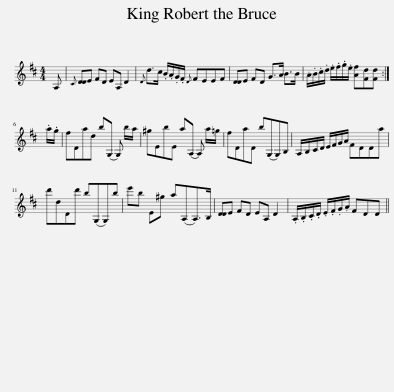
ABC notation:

X:1
L:1/8
M:4/4
I:linebreak $
K:D
V:1 treble
V:1
 A, |{C} [DD]E FD EA, D2 |{D} d>c .B/.A/.G/.F/{D} FEEF | [DD]E FD G>A B>B | .A/.B/.c/.d/ .e/.f/.g/.e/ [Af][Fd][Fd] :|$ %5
 .a/.g/ | fDad b(G, G,) b/a/ | ^gEbE a(A, A,) a/=g/ | fDaD b(G,G,)B, | A,/B,/C/D/ E/F/G/A/ FDDa |$ %10
 d'dDd' b(G,G,)b | e'b E^g a(A,A,>)B, | [DD]E FD EA, D2 | .A,/.B,/.C/.D/ .E/.F/.G/.A/ FDD || %14
